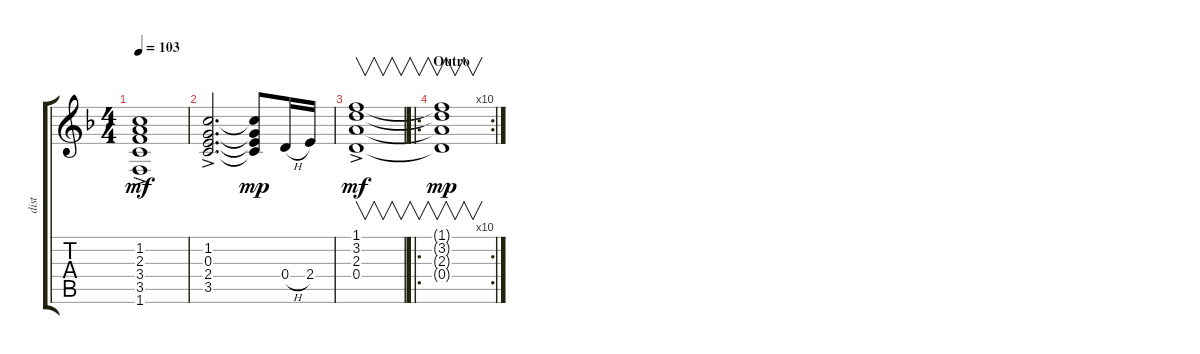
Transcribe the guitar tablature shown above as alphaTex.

\track ("dist" "dist") {instrument distortionguitar}
\staff {score tabs}
\tuning (E4 B3 G3 D3 A2 E2) {hide}
\ts (4 4)
\tempo 103
\clef g2
\ks f
(1.2{ac} 2.3{ac} 3.4{ac} 3.5{ac} 1.6{ac}).1{dy mf} |
(1.2{ac} 0.3{ac} 2.4{ac} 3.5{ac}).2{d} (1.2{t} 0.3{t} 2.4{t} 3.5{t}).8{dy mp} 0.4{h}.16 2.4.16 |
(1.1 3.2{ac} 2.3{ac} 0.4{ac}).1{v dy mf} |
\ro
\rc 10
\section ("" "Outro")
(1.1{t} 3.2{t} 2.3{t} 0.4{t}).1{v dy mp}
